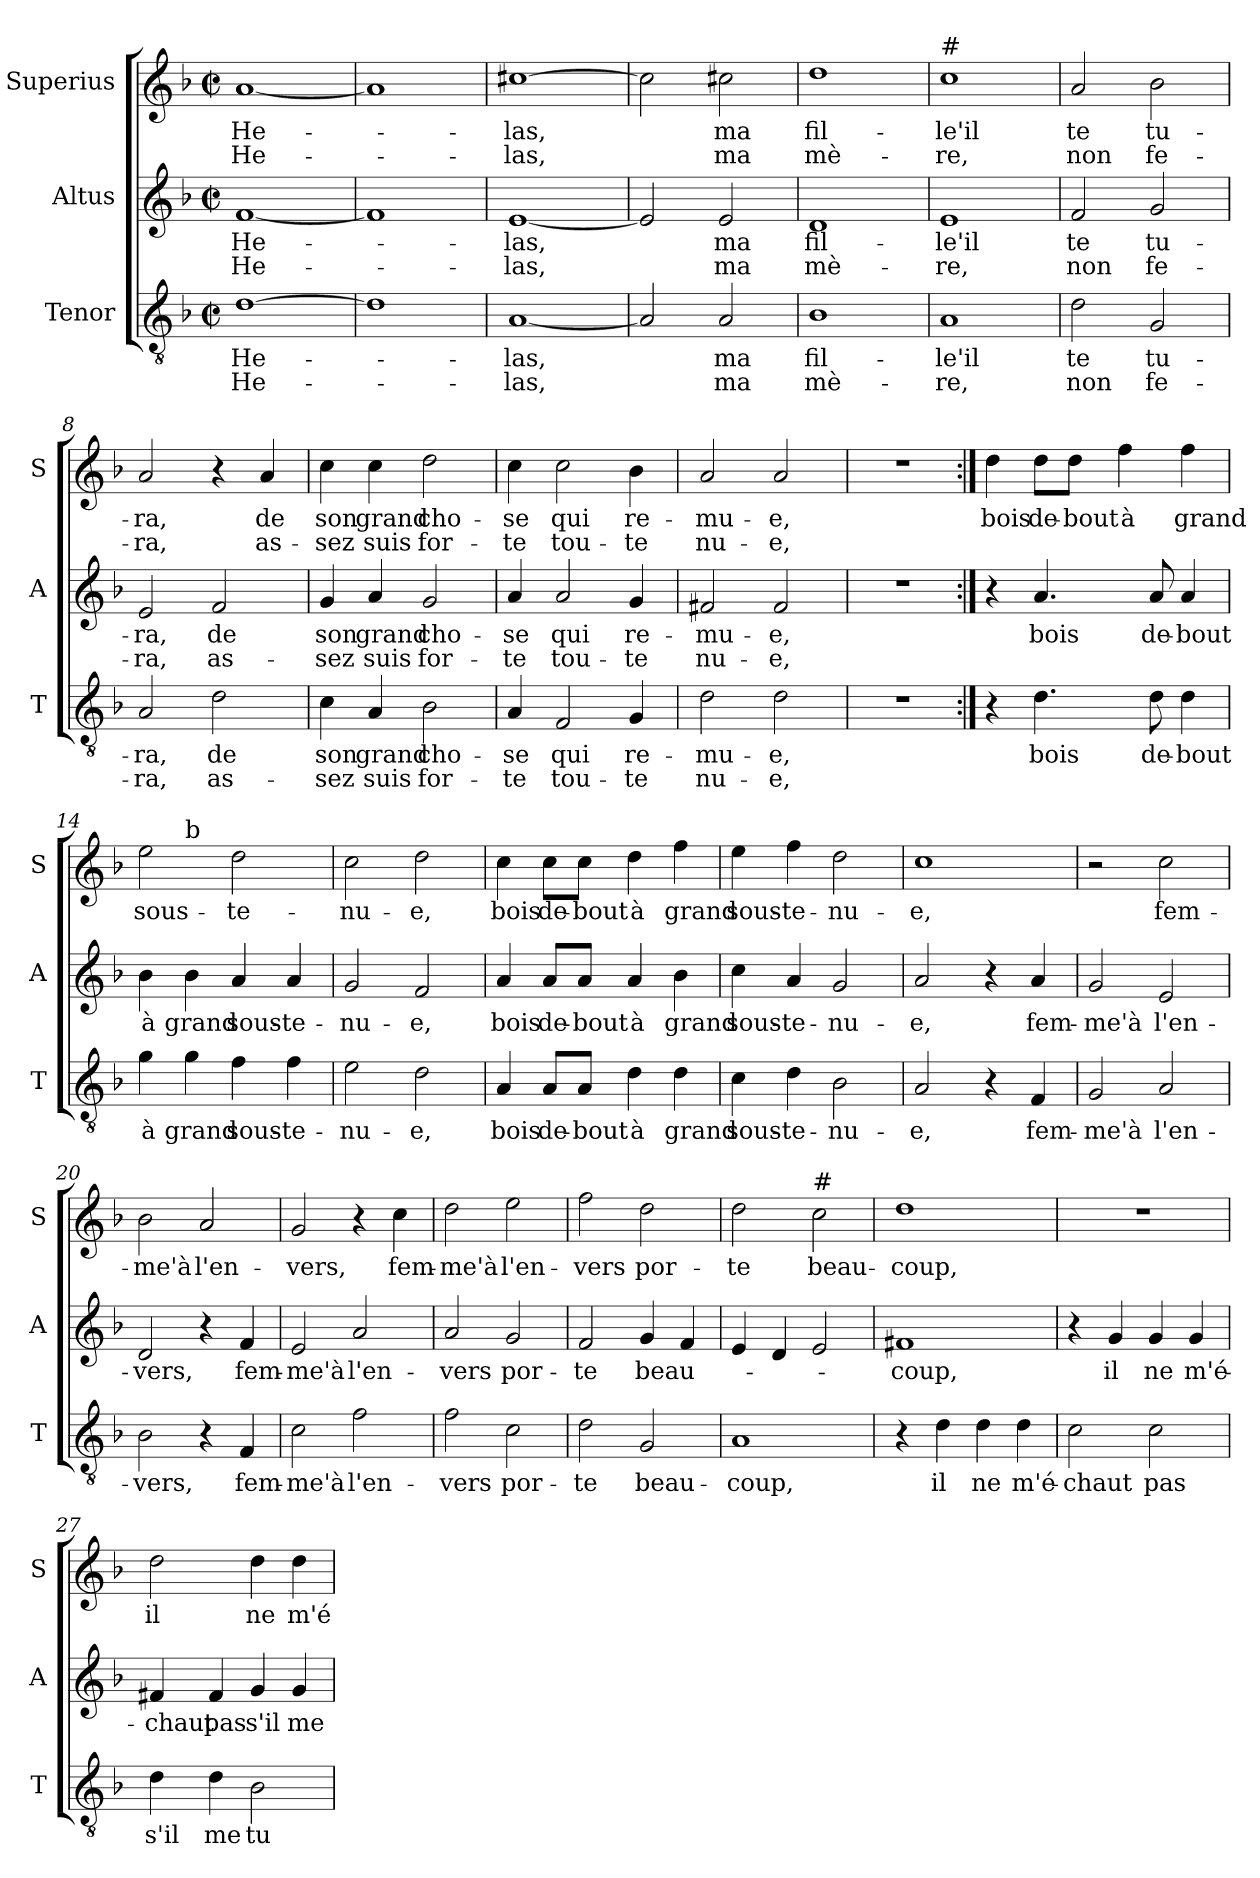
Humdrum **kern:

**kern	**text	**text	**kern	**text	**text	**kern	**text	**text
*part3	*part3	*part3	*part2	*part2	*part2	*part1	*part1	*part1
*staff3	*staff3	*staff3	*staff2	*staff2	*staff2	*staff1	*staff1	*staff1
*I"Tenor	*	*	*I"Altus	*	*	*I"Superius	*	*
*I'T	*	*	*I'A	*	*	*I'S	*	*
*clefGv2	*	*	*clefG2	*	*	*clefG2	*	*
*k[b-]	*	*	*k[b-]	*	*	*k[b-]	*	*
*F:	*	*	*F:	*	*	*F:	*	*
*M2/2	*	*	*M2/2	*	*	*M2/2	*	*
*met(c|)	*	*	*met(c|)	*	*	*met(c|)	*	*
=1	=1	=1	=1	=1	=1	=1	=1	=1
!	!LO:LY:b	!LO:LY:b	!	!LO:LY:b	!LO:LY:b	!	!LO:LY:b	!LO:LY:b
[1d	He-	He-	[1f	He-	He-	[1a	He-	He-
=2	=2	=2	=2	=2	=2	=2	=2	=2
1d]	.	.	1f]	.	.	1a]	.	.
=3	=3	=3	=3	=3	=3	=3	=3	=3
!	!LO:LY:b	!LO:LY:b	!	!LO:LY:b	!LO:LY:b	!	!LO:LY:b	!LO:LY:b
[1A	-las,	-las,	[1e	-las,	-las,	[1cc#X	-las,	-las,
=4	=4	=4	=4	=4	=4	=4	=4	=4
2A/]	.	.	2e/]	.	.	2cc#\]	.	.
!	!LO:LY:b	!LO:LY:b	!	!LO:LY:b	!LO:LY:b	!	!LO:LY:b	!LO:LY:b
2A/	ma	ma	2e/	ma	ma	2cc#X\	ma	ma
=5	=5	=5	=5	=5	=5	=5	=5	=5
!	!LO:LY:b	!LO:LY:b	!	!LO:LY:b	!LO:LY:b	!	!LO:LY:b	!LO:LY:b
1B-	fil-	mè-	1d	fil-	mè-	1dd	fil-	mè-
!!LO:LB:g=z
=6	=6	=6	=6	=6	=6	=6	=6	=6
!	!	!	!	!	!	!LO:TX:a:t=#	!	!
!	!LO:LY:b	!LO:LY:b	!	!LO:LY:b	!LO:LY:b	!	!LO:LY:b	!LO:LY:b
1A	-le'il	-re,	1e	-le'il	-re,	1cc	-le'il	-re,
=7	=7	=7	=7	=7	=7	=7	=7	=7
!	!LO:LY:b	!LO:LY:b	!	!LO:LY:b	!LO:LY:b	!	!LO:LY:b	!LO:LY:b
2d\	te	non	2f/	te	non	2a/	te	non
!	!LO:LY:b	!LO:LY:b	!	!LO:LY:b	!LO:LY:b	!	!LO:LY:b	!LO:LY:b
2G/	tu-	fe-	2g/	tu-	fe-	2b-\	tu-	fe-
=8	=8	=8	=8	=8	=8	=8	=8	=8
!	!LO:LY:b	!LO:LY:b	!	!LO:LY:b	!LO:LY:b	!	!LO:LY:b	!LO:LY:b
2A/	-ra,	-ra,	2e/	-ra,	-ra,	2a/	-ra,	-ra,
!	!LO:LY:b	!LO:LY:b	!	!LO:LY:b	!LO:LY:b	!	!	!
2d\	de	as-	2f/	de	as-	4r	.	.
!	!	!	!	!	!	!	!LO:LY:b	!LO:LY:b
.	.	.	.	.	.	4a/	de	as-
=9	=9	=9	=9	=9	=9	=9	=9	=9
!	!LO:LY:b	!LO:LY:b	!	!LO:LY:b	!LO:LY:b	!	!LO:LY:b	!LO:LY:b
4c\	son	-sez	4g/	son	-sez	4cc\	son	-sez
!	!LO:LY:b	!LO:LY:b	!	!LO:LY:b	!LO:LY:b	!	!LO:LY:b	!LO:LY:b
4A/	grand	suis	4a/	grand	suis	4cc\	grand	suis
!	!LO:LY:b	!LO:LY:b	!	!LO:LY:b	!LO:LY:b	!	!LO:LY:b	!LO:LY:b
2B-\	cho-	for-	2g/	cho-	for-	2dd\	cho-	for-
=10	=10	=10	=10	=10	=10	=10	=10	=10
!	!LO:LY:b	!LO:LY:b	!	!LO:LY:b	!LO:LY:b	!	!LO:LY:b	!LO:LY:b
4A/	-se	-te	4a/	-se	-te	4cc\	-se	-te
!	!LO:LY:b	!LO:LY:b	!	!LO:LY:b	!LO:LY:b	!	!LO:LY:b	!LO:LY:b
2F/	qui	tou-	2a/	qui	tou-	2cc\	qui	tou-
!	!LO:LY:b	!LO:LY:b	!	!LO:LY:b	!LO:LY:b	!	!LO:LY:b	!LO:LY:b
4G/	re-	-te	4g/	re-	-te	4b-\	re-	-te
!!LO:LB:g=z
=11	=11	=11	=11	=11	=11	=11	=11	=11
!	!LO:LY:b	!LO:LY:b	!	!LO:LY:b	!LO:LY:b	!	!LO:LY:b	!LO:LY:b
2d\	-mu-	nu-	2f#X/	-mu-	nu-	2a/	-mu-	nu-
!	!LO:LY:b	!LO:LY:b	!	!LO:LY:b	!LO:LY:b	!	!LO:LY:b	!LO:LY:b
2d\	-e,	-e,	2f#/	-e,	-e,	2a/	-e,	-e,
=12	=12	=12	=12	=12	=12	=12	=12	=12
1r	.	.	1r	.	.	1r	.	.
=13:|!	=13:|!	=13:|!	=13:|!	=13:|!	=13:|!	=13:|!	=13:|!	=13:|!
!	!	!	!	!	!	!	!LO:LY:b	!
4r	.	.	4r	.	.	4dd\	bois	.
!	!LO:LY:b	!	!	!LO:LY:b	!	!	!LO:LY:b	!
4.d\	bois	.	4.a/	bois	.	8dd\L	de-	.
!	!	!	!	!	!	!	!LO:LY:b	!
.	.	.	.	.	.	8dd\J	-bout	.
!	!	!	!	!	!	!	!LO:LY:b	!
.	.	.	.	.	.	4ff\	à	.
!	!LO:LY:b	!	!	!LO:LY:b	!	!	!	!
8d\	de-	.	8a/	de-	.	.	.	.
!	!LO:LY:b	!	!	!LO:LY:b	!	!	!LO:LY:b	!
4d\	-bout	.	4a/	-bout	.	4ff\	grand	.
=14	=14	=14	=14	=14	=14	=14	=14	=14
!	!LO:LY:b	!	!	!LO:LY:b	!	!	!LO:LY:b	!
*	*	*	*	*	*	*^	*	*
4g\	à	.	4b-\	à	.	2ee\	4ryy	sous-	.
!	!	!	!	!	!	!	!LO:TX:a:t=b	!	!
!	!LO:LY:b	!	!	!LO:LY:b	!	!	!	!	!
4g\	grand	.	4b-\	grand	.	.	2.ryy	.	.
!	!LO:LY:b	!	!	!LO:LY:b	!	!	!	!LO:LY:b	!
4f\	sous-	.	4a/	sous-	.	2dd\	.	-te-	.
!	!LO:LY:b	!	!	!LO:LY:b	!	!	!	!	!
4f\	-te-	.	4a/	-te-	.	.	.	.	.
=15	=15	=15	=15	=15	=15	=15	=15	=15	=15
!	!LO:LY:b	!	!	!LO:LY:b	!	!	!	!LO:LY:b	!
*	*	*	*	*	*	*v	*v	*	*
2e\	-nu-	.	2g/	-nu-	.	2cc\	-nu-	.
!	!LO:LY:b	!	!	!LO:LY:b	!	!	!LO:LY:b	!
2d\	-e,	.	2f/	-e,	.	2dd\	-e,	.
!!LO:PB:g=z
=16	=16	=16	=16	=16	=16	=16	=16	=16
!	!LO:LY:b	!	!	!LO:LY:b	!	!	!LO:LY:b	!
4A/	bois	.	4a/	bois	.	4cc\	bois	.
!	!LO:LY:b	!	!	!LO:LY:b	!	!	!LO:LY:b	!
8A/L	de-	.	8a/L	de-	.	8cc\L	de-	.
!	!LO:LY:b	!	!	!LO:LY:b	!	!	!LO:LY:b	!
8A/J	-bout	.	8a/J	-bout	.	8cc\J	-bout	.
!	!LO:LY:b	!	!	!LO:LY:b	!	!	!LO:LY:b	!
4d\	à	.	4a/	à	.	4dd\	à	.
!	!LO:LY:b	!	!	!LO:LY:b	!	!	!LO:LY:b	!
4d\	grand	.	4b-\	grand	.	4ff\	grand	.
=17	=17	=17	=17	=17	=17	=17	=17	=17
!	!LO:LY:b	!	!	!LO:LY:b	!	!	!LO:LY:b	!
4c\	sous-	.	4cc\	sous-	.	4ee\	sous-	.
!	!LO:LY:b	!	!	!LO:LY:b	!	!	!LO:LY:b	!
4d\	-te-	.	4a/	-te-	.	4ff\	-te-	.
!	!LO:LY:b	!	!	!LO:LY:b	!	!	!LO:LY:b	!
2B-\	-nu-	.	2g/	-nu-	.	2dd\	-nu-	.
=18	=18	=18	=18	=18	=18	=18	=18	=18
!	!LO:LY:b	!	!	!LO:LY:b	!	!	!LO:LY:b	!
2A/	-e,	.	2a/	-e,	.	1cc	-e,	.
4r	.	.	4r	.	.	.	.	.
!	!LO:LY:b	!	!	!LO:LY:b	!	!	!	!
4F/	fem-	.	4a/	fem-	.	.	.	.
=19	=19	=19	=19	=19	=19	=19	=19	=19
!	!LO:LY:b	!	!	!LO:LY:b	!	!	!	!
2G/	-me'à	.	2g/	-me'à	.	2r	.	.
!	!LO:LY:b	!	!	!LO:LY:b	!	!	!LO:LY:b	!
2A/	l'en-	.	2e/	l'en-	.	2cc\	fem-	.
=20	=20	=20	=20	=20	=20	=20	=20	=20
!	!LO:LY:b	!	!	!LO:LY:b	!	!	!LO:LY:b	!
2B-\	-vers,	.	2d/	-vers,	.	2b-\	-me'à	.
!	!	!	!	!	!	!	!LO:LY:b	!
4r	.	.	4r	.	.	2a/	l'en-	.
!	!LO:LY:b	!	!	!LO:LY:b	!	!	!	!
4F/	fem-	.	4f/	fem-	.	.	.	.
!!LO:LB:g=z
=21	=21	=21	=21	=21	=21	=21	=21	=21
!	!LO:LY:b	!	!	!LO:LY:b	!	!	!LO:LY:b	!
2c\	-me'à	.	2e/	-me'à	.	2g/	-vers,	.
!	!LO:LY:b	!	!	!LO:LY:b	!	!	!	!
2f\	l'en-	.	2a/	l'en-	.	4r	.	.
!	!	!	!	!	!	!	!LO:LY:b	!
.	.	.	.	.	.	4cc\	fem-	.
=22	=22	=22	=22	=22	=22	=22	=22	=22
!	!LO:LY:b	!	!	!LO:LY:b	!	!	!LO:LY:b	!
2f\	-vers	.	2a/	-vers	.	2dd\	-me'à	.
!	!LO:LY:b	!	!	!LO:LY:b	!	!	!LO:LY:b	!
2c\	por-	.	2g/	por-	.	2ee\	l'en-	.
=23	=23	=23	=23	=23	=23	=23	=23	=23
!	!LO:LY:b	!	!	!LO:LY:b	!	!	!LO:LY:b	!
2d\	-te	.	2f/	-te	.	2ff\	-vers	.
!	!LO:LY:b	!	!	!LO:LY:b	!	!	!LO:LY:b	!
2G/	beau-	.	4g/	beau-	.	2dd\	por-	.
.	.	.	4f/	.	.	.	.	.
=24	=24	=24	=24	=24	=24	=24	=24	=24
!	!LO:LY:b	!	!	!	!	!	!LO:LY:b	!
1A	-coup,	.	4e/	.	.	2dd\	-te	.
.	.	.	4d/	.	.	.	.	.
!	!	!	!	!	!	!LO:TX:a:t=#	!	!
!	!	!	!	!	!	!	!LO:LY:b	!
.	.	.	2e/	.	.	2cc\	beau-	.
=25	=25	=25	=25	=25	=25	=25	=25	=25
!	!	!	!	!LO:LY:b	!	!	!LO:LY:b	!
4r	.	.	1f#X	-coup,	.	1dd	-coup,	.
!	!LO:LY:b	!	!	!	!	!	!	!
4d\	il	.	.	.	.	.	.	.
!	!LO:LY:b	!	!	!	!	!	!	!
4d\	ne	.	.	.	.	.	.	.
!	!LO:LY:b	!	!	!	!	!	!	!
4d\	m'é-	.	.	.	.	.	.	.
!!LO:LB:g=z
=26	=26	=26	=26	=26	=26	=26	=26	=26
!	!LO:LY:b	!	!	!	!	!	!	!
2c\	-chaut	.	4r	.	.	1r	.	.
!	!	!	!	!LO:LY:b	!	!	!	!
.	.	.	4g/	il	.	.	.	.
!	!LO:LY:b	!	!	!LO:LY:b	!	!	!	!
2c\	pas	.	4g/	ne	.	.	.	.
!	!	!	!	!LO:LY:b	!	!	!	!
.	.	.	4g/	m'é-	.	.	.	.
=27	=27	=27	=27	=27	=27	=27	=27	=27
!	!LO:LY:b	!	!	!LO:LY:b	!	!	!LO:LY:b	!
4d\	s'il	.	4f#X/	-chaut	.	2dd\	il	.
!	!LO:LY:b	!	!	!LO:LY:b	!	!	!	!
4d\	me	.	4f#/	pas	.	.	.	.
!	!LO:LY:b	!	!	!LO:LY:b	!	!	!LO:LY:b	!
2B-\	tu-	.	4g/	s'il	.	4dd\	ne	.
!	!	!	!	!LO:LY:b	!	!	!LO:LY:b	!
.	.	.	4g/	me	.	4dd\	m'é-	.
=	=	=	=	=	=	=	=	=
*-	*-	*-	*-	*-	*-	*-	*-	*-
